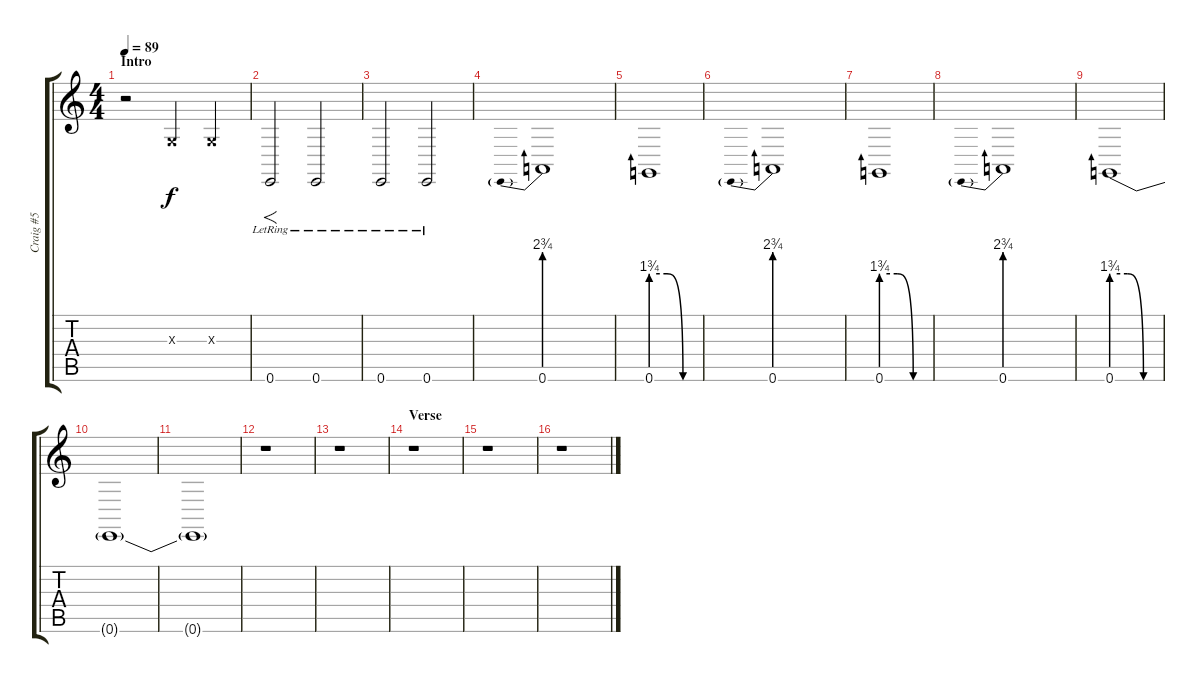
\track ("Craig #5" "Craig #5") {instrument bagpipe}
\staff {score tabs}
\tuning (E4 B3 G3 D3 A2 E2) {hide}
\ts (4 4)
\section ("" "Intro")
\tempo 89
\clef g2
\ks c
r.2{dy f instrument bagpipe} 0.3{x}.4 0.3{x}.4 |
0.6{lr}.2{f} 0.6{lr}.2{volume 5} |
0.6{lr}.2{volume 10} 0.6{lr}.2{volume 10} |
0.6{be (prebend 0 11 60 11)}.1 |
0.6{be (custom 0 7 20 7 40 0 60 0)}.1 |
0.6{be (prebend 0 11 60 11)}.1 |
0.6{be (custom 0 7 20 7 40 0 60 0)}.1 |
0.6{be (prebend 0 11 60 11)}.1 |
0.6{be (custom 0 7 20 7 40 0 60 0)}.1 |
0.6{t}.1 |
0.6{t}.1 |
r.1 |
r.1 |
\section ("" "Verse")
r.1 |
r.1 |
r.1
